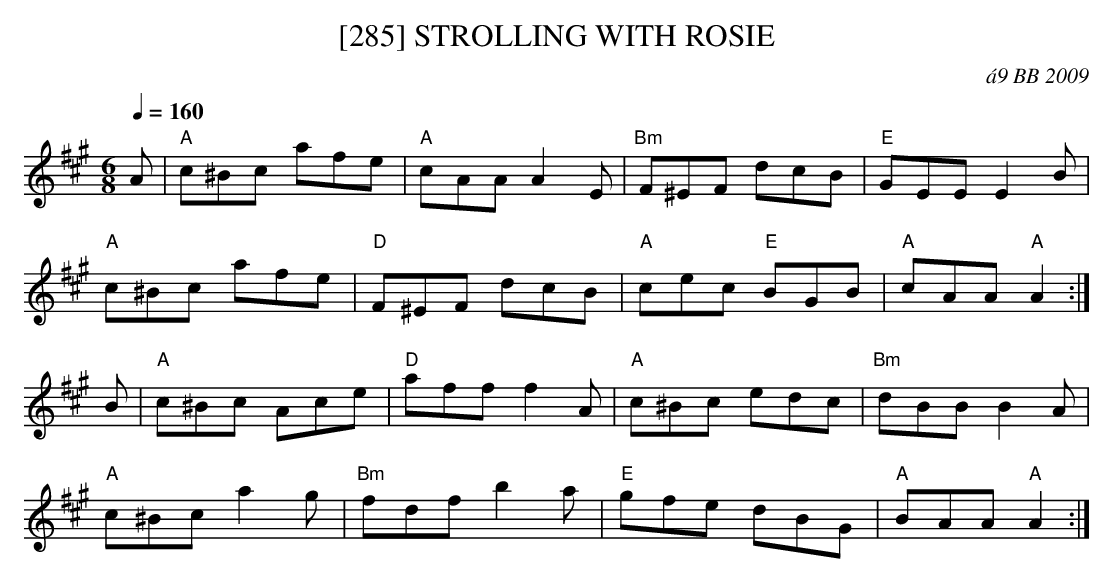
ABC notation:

X:1
T:[285] STROLLING WITH ROSIE
C:\'a9 BB 2009
M:6/8
Q:1/4=160
K:A
A|"A" c^Bc afe|"A"cAA A2E|"Bm" F^EF dcB|"E"GEE E2B|
"A" c^Bc afe|"D" F^EF dcB|"A" cec "E"BGB|"A" cAA "A"A2 :|
B|"A"c^Bc Ace|"D"aff f2A|"A" c^Bc edc|"Bm"dBB B2A|
"A" c^Bc a2g|"Bm" fdf b2a|"E"gfe dBG|"A" BAA "A"A2 :|
